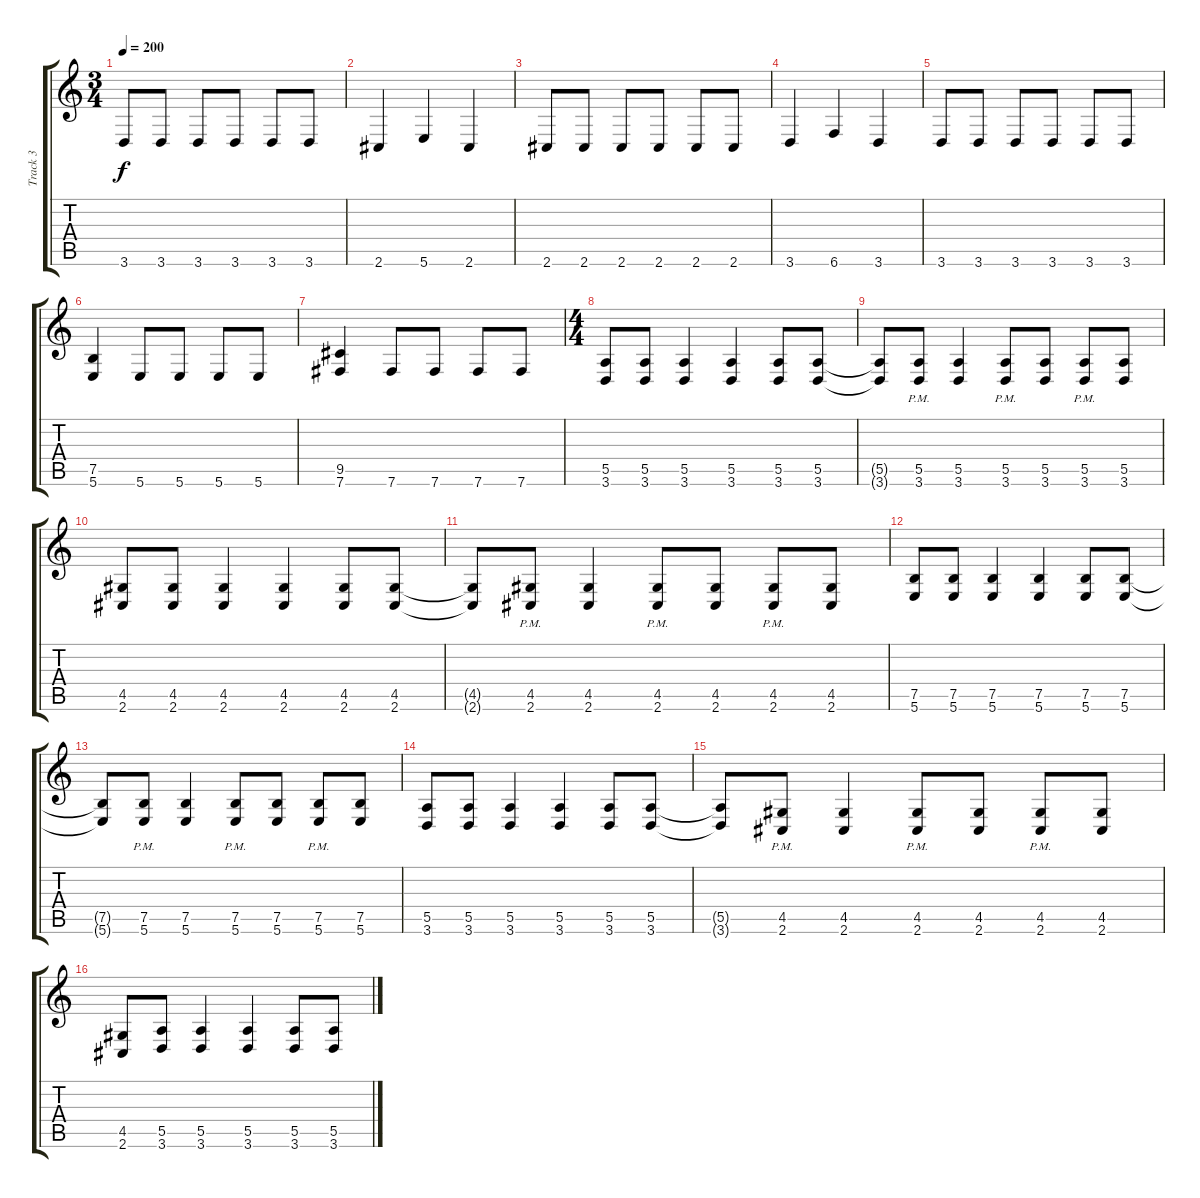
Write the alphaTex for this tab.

\track ("Track 3" "Track 3") {instrument distortionguitar}
\staff {score tabs}
\tuning (B3 Gb3 D3 A2 E2 B1) {hide}
\ts (3 4)
\tempo 200
\clef g2
\ks c
3.6.8{dy f} 3.6.8 3.6.8 3.6.8 3.6.8 3.6.8 |
2.6.4 5.6.4 2.6.4 |
2.6.8 2.6.8 2.6.8 2.6.8 2.6.8 2.6.8 |
3.6.4 6.6.4 3.6.4 |
3.6.8 3.6.8 3.6.8 3.6.8 3.6.8 3.6.8 |
(7.5 5.6).4 5.6.8 5.6.8 5.6.8 5.6.8 |
(9.5 7.6).4 7.6.8 7.6.8 7.6.8 7.6.8 |
\ts (4 4)
(5.5 3.6).8 (5.5 3.6).8 (5.5 3.6).4 (5.5 3.6).4 (5.5 3.6).8 (5.5 3.6).8 |
(5.5{t} 3.6{t}).8 (5.5{pm} 3.6{pm}).8 (5.5 3.6).4 (5.5{pm} 3.6{pm}).8 (5.5 3.6).8 (5.5{pm} 3.6{pm}).8 (5.5 3.6).8 |
(4.5 2.6).8 (4.5 2.6).8 (4.5 2.6).4 (4.5 2.6).4 (4.5 2.6).8 (4.5 2.6).8 |
(4.5{t} 2.6{t}).8 (4.5{pm} 2.6{pm}).8 (4.5 2.6).4 (4.5{pm} 2.6{pm}).8 (4.5 2.6).8 (4.5{pm} 2.6{pm}).8 (4.5 2.6).8 |
(7.5 5.6).8 (7.5 5.6).8 (7.5 5.6).4 (7.5 5.6).4 (7.5 5.6).8 (7.5 5.6).8 |
(7.5{t} 5.6{t}).8 (7.5{pm} 5.6{pm}).8 (7.5 5.6).4 (7.5{pm} 5.6{pm}).8 (7.5 5.6).8 (7.5{pm} 5.6{pm}).8 (7.5 5.6).8 |
(5.5 3.6).8 (5.5 3.6).8 (5.5 3.6).4 (5.5 3.6).4 (5.5 3.6).8 (5.5 3.6).8 |
(5.5{t} 3.6{t}).8 (4.5{pm} 2.6{pm}).8 (4.5 2.6).4 (4.5{pm} 2.6{pm}).8 (4.5 2.6).8 (4.5{pm} 2.6{pm}).8 (4.5 2.6).8 |
(4.5 2.6).8 (5.5 3.6).8 (5.5 3.6).4 (5.5 3.6).4 (5.5 3.6).8 (5.5 3.6).8
